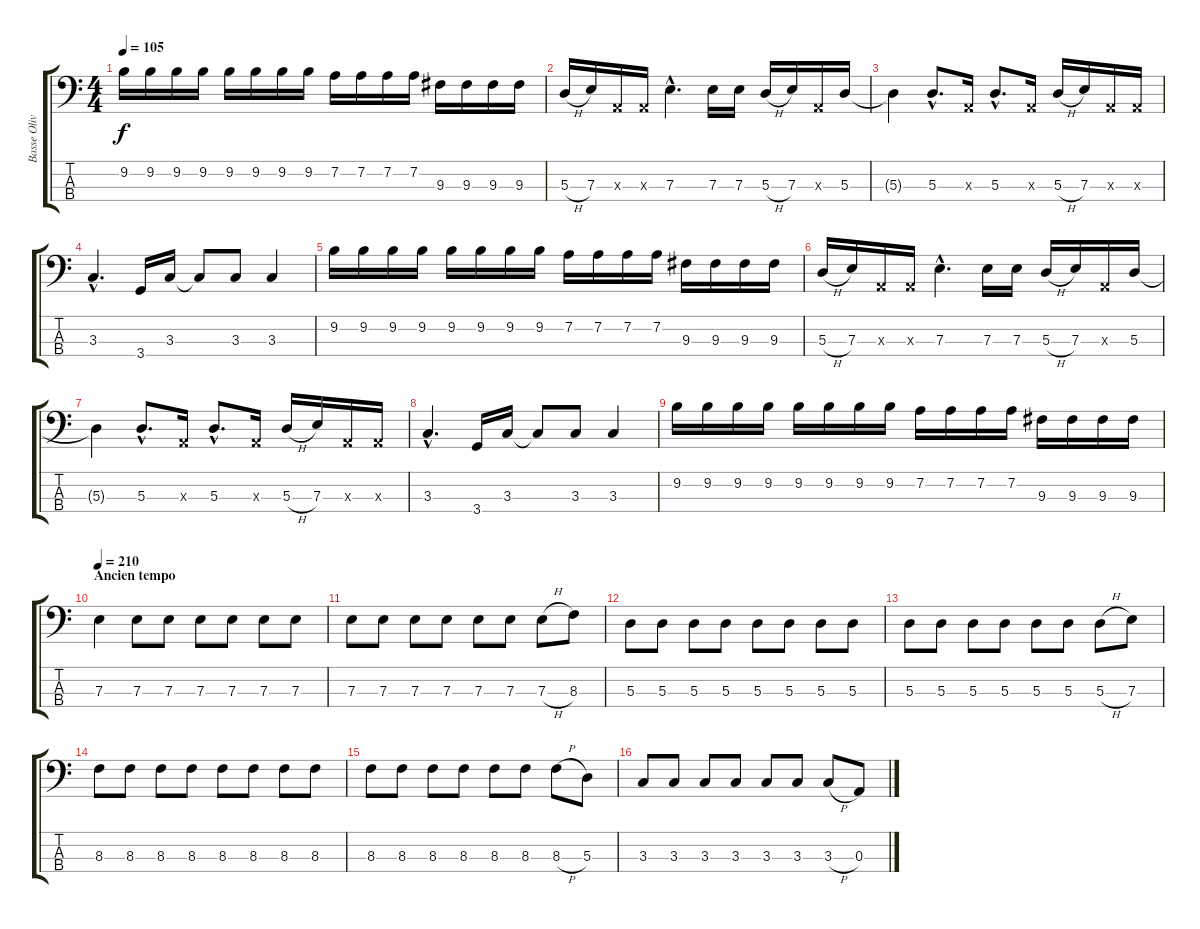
\track ("Basse Oliv" "Basse Oliv") {instrument electricbassfinger}
\staff {score tabs}
\tuning (G2 D2 A1 E1) {hide}
\ts (4 4)
\tempo 105
\clef f4
\ks c
9.2.16{dy f} 9.2.16 9.2.16 9.2.16 9.2.16 9.2.16 9.2.16 9.2.16 7.2.16 7.2.16 7.2.16 7.2.16 9.3.16 9.3.16 9.3.16 9.3.16 |
5.3{h}.16 7.3.16 0.3{x}.16 0.3{x}.16 7.3{hac}.4{d} 7.3.16 7.3.16 5.3{h}.16 7.3.16 0.3{x}.16 5.3.16 |
5.3{t}.4 5.3{hac}.8{d} 0.3{x}.16 5.3{hac}.8{d} 0.3{x}.16 5.3{h}.16 7.3.16 0.3{x}.16 0.3{x}.16 |
3.3{hac}.4{d} 3.4.16 3.3.16 3.3{t}.8 3.3.8 3.3.4 |
9.2.16 9.2.16 9.2.16 9.2.16 9.2.16 9.2.16 9.2.16 9.2.16 7.2.16 7.2.16 7.2.16 7.2.16 9.3.16 9.3.16 9.3.16 9.3.16 |
5.3{h}.16 7.3.16 0.3{x}.16 0.3{x}.16 7.3{hac}.4{d} 7.3.16 7.3.16 5.3{h}.16 7.3.16 0.3{x}.16 5.3.16 |
5.3{t}.4 5.3{hac}.8{d} 0.3{x}.16 5.3{hac}.8{d} 0.3{x}.16 5.3{h}.16 7.3.16 0.3{x}.16 0.3{x}.16 |
3.3{hac}.4{d} 3.4.16 3.3.16 3.3{t}.8 3.3.8 3.3.4 |
9.2.16 9.2.16 9.2.16 9.2.16 9.2.16 9.2.16 9.2.16 9.2.16 7.2.16 7.2.16 7.2.16 7.2.16 9.3.16 9.3.16 9.3.16 9.3.16 |
\section ("" "Ancien tempo")
\tempo 210
7.3.4 7.3.8 7.3.8 7.3.8 7.3.8 7.3.8 7.3.8 |
7.3.8 7.3.8 7.3.8 7.3.8 7.3.8 7.3.8 7.3{h}.8 8.3.8 |
5.3.8 5.3.8 5.3.8 5.3.8 5.3.8 5.3.8 5.3.8 5.3.8 |
5.3.8 5.3.8 5.3.8 5.3.8 5.3.8 5.3.8 5.3{h}.8 7.3.8 |
8.3.8 8.3.8 8.3.8 8.3.8 8.3.8 8.3.8 8.3.8 8.3.8 |
8.3.8 8.3.8 8.3.8 8.3.8 8.3.8 8.3.8 8.3{h}.8 5.3.8 |
3.3.8 3.3.8 3.3.8 3.3.8 3.3.8 3.3.8 3.3{h}.8 0.3.8
